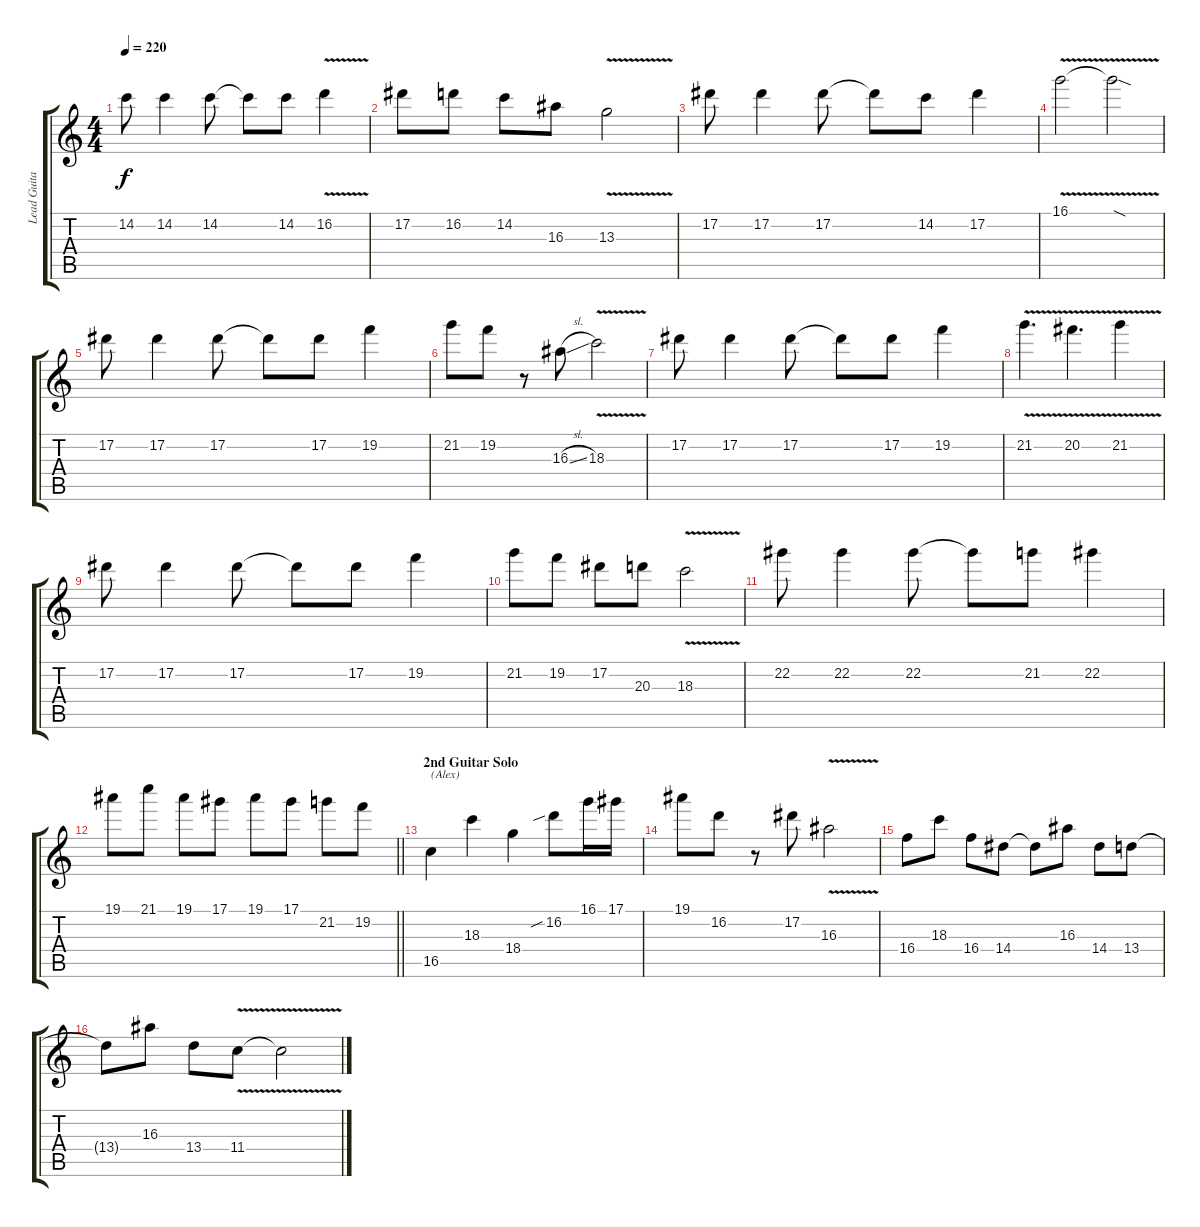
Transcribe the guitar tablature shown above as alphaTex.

\track ("Lead Guitar 2" "Lead Guita") {instrument overdrivenguitar}
\staff {score tabs}
\tuning (Eb4 Bb3 Gb3 Db3 Ab2 Eb2) {hide}
\ts (4 4)
\tempo 220
\clef g2
\ks c
14.2.8{dy f} 14.2.4 14.2.8 14.2{t}.8 14.2.8 16.2{v}.4 |
17.2.8 16.2.8 14.2.8 16.3.8 13.3{v}.2 |
17.2.8 17.2.4 17.2.8 17.2{t}.8 14.2.8 17.2.4 |
16.1{v}.2 16.1{sod t}.2 |
17.2.8{balance 5} 17.2.4 17.2.8 17.2{t}.8 17.2.8 19.2.4 |
21.2.8 19.2.8 r.8 16.3{sl}.8 18.3{v}.2 |
17.2.8 17.2.4 17.2.8 17.2{t}.8 17.2.8 19.2.4 |
21.2{v}.4{d} 20.2{v}.4{d} 21.2{v}.4 |
17.2.8 17.2.4 17.2.8 17.2{t}.8 17.2.8 19.2.4 |
21.2.8 19.2.8 17.2.8 20.3.8 18.3{v}.2 |
22.2.8 22.2.4 22.2.8 22.2{t}.8 21.2.8 22.2.4 |
\barLineRight lightlight
19.1.8 21.1.8 19.1.8 17.1.8 19.1.8 17.1.8 21.2.8 19.2.8 |
\section ("" "2nd Guitar Solo")
16.5.4{txt "(Alex)"} 18.3.4 18.4.4 16.2{sib}.8 16.1.16 17.1.16 |
19.1.8 16.2.8 r.8 17.2.8 16.3{v}.2 |
16.4.8 18.3.8 16.4.8 14.4.8 14.4{t}.8 16.3.8 14.4.8 13.4.8 |
13.4{t}.8 16.3.8 13.4.8 11.4{v}.8 11.4{t}.2
